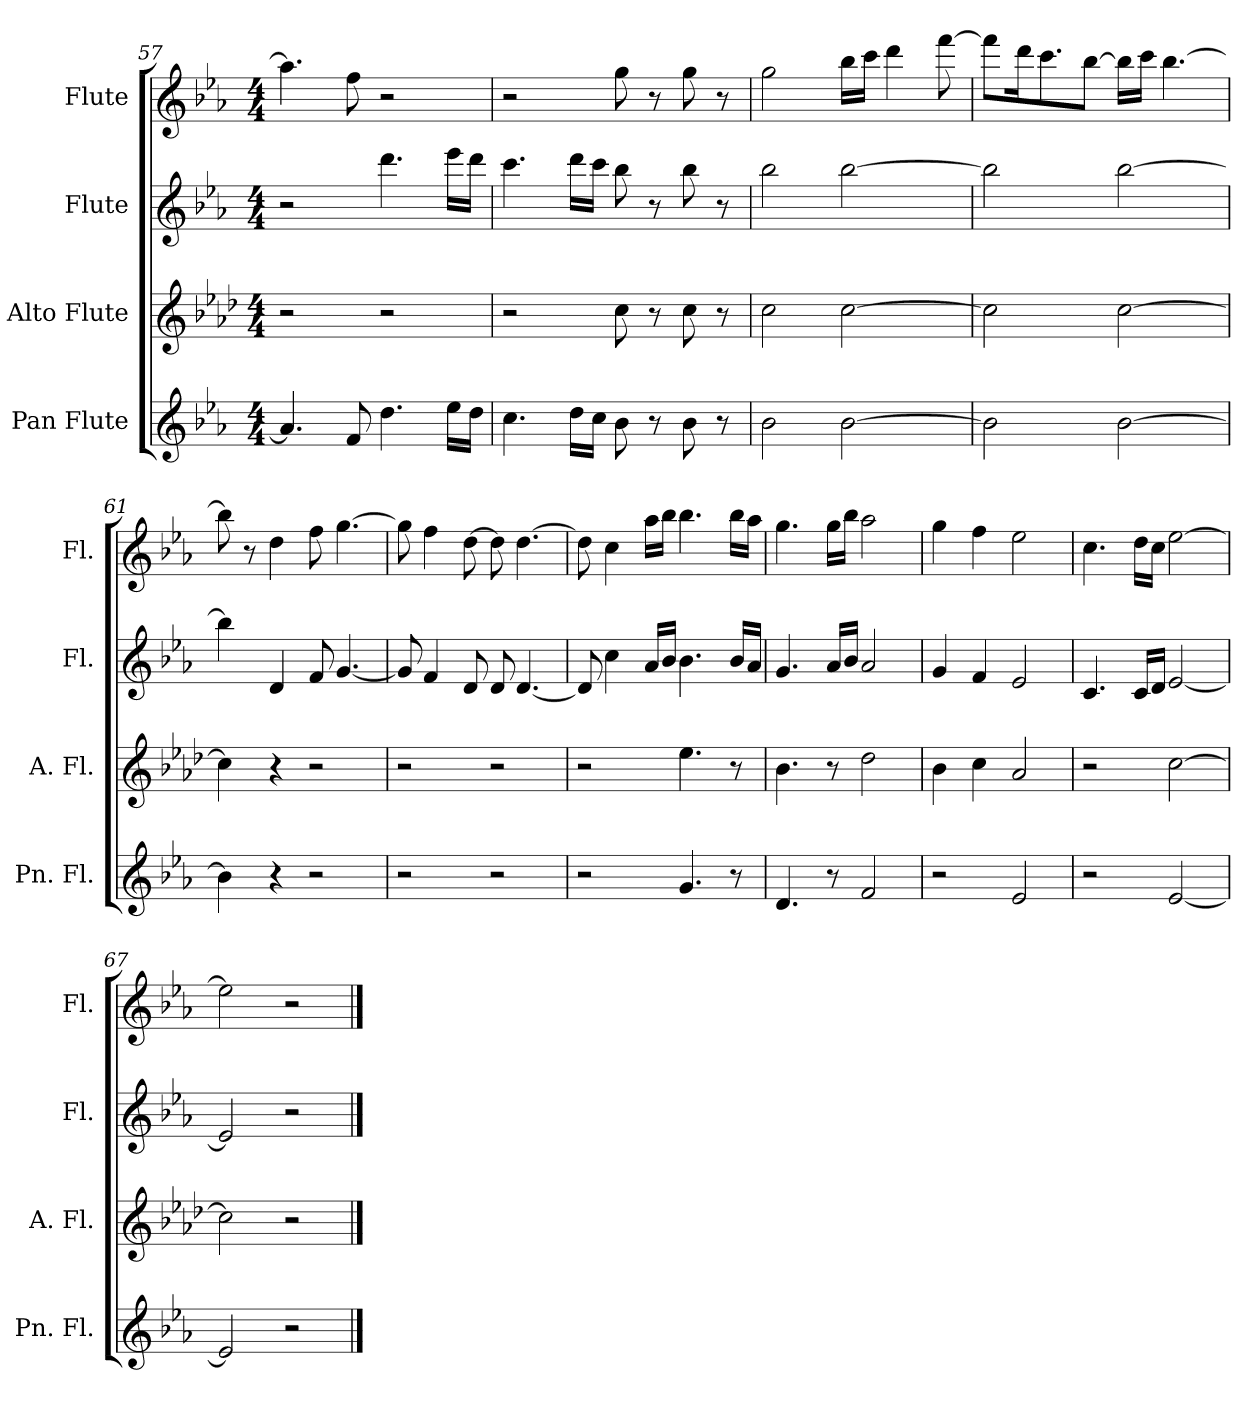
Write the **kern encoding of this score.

**kern	**kern	**kern	**kern
*part4	*part3	*part2	*part1
*staff4	*staff3	*staff2	*staff1
*I"Pan Flute	*I"Alto Flute	*I"Flute	*I"Flute
*I'Pn. Fl.	*I'A. Fl.	*I'Fl.	*I'Fl.
!!LO:LB:g=z
*clefG2	*clefG2	*clefG2	*clefG2
*	*ITrd3c5	*	*
*k[b-e-a-]	*k[b-e-a-]	*k[b-e-a-]	*k[b-e-a-]
*E-:	*E-:	*E-:	*E-:
*M4/4	*M4/4	*M4/4	*M4/4
=57	=57	=57	=57
4.a-/]	2r	2r	4.aa-\]
8f/	.	.	8ff\
4.dd\	2r	4.ddd\	2r
16ee-\LL	.	16eee-\LL	.
16dd\JJ	.	16ddd\JJ	.
=58	=58	=58	=58
4.cc\	2r	4.ccc\	2r
16dd\LL	.	16ddd\LL	.
16cc\JJ	.	16ccc\JJ	.
8b-\	8g\	8bb-\	8gg\
8r	8r	8r	8r
8b-\	8g\	8bb-\	8gg\
8r	8r	8r	8r
=59	=59	=59	=59
2b-\	2g\	2bb-\	2gg\
[2b-\	[2g\	[2bb-\	16bb-\LL
.	.	.	16ccc\JJ
.	.	.	4ddd\
.	.	.	[8fff\
=60	=60	=60	=60
2b-\]	2g\]	2bb-\]	8fff\L]
.	.	.	16ddd\K
.	.	.	8.ccc\
.	.	.	[8bb-\J
[2b-\	[2g\	[2bb-\	16bb-\LL]
.	.	.	16ccc\JJ
.	.	.	[4.bb-\
=61	=61	=61	=61
4b-\]	4g\]	4bb-\]	8bb-\]
.	.	.	8r
4r	4r	4d/	4dd\
2r	2r	8f/	8ff\
.	.	[4.g/	[4.gg\
!!LO:LB:g=z
=62	=62	=62	=62
2r	2r	8g/]	8gg\]
.	.	4f/	4ff\
.	.	8d/	[8dd\
2r	2r	8d/	8dd\]
.	.	[4.d/	[4.dd\
=63	=63	=63	=63
2r	2r	8d/]	8dd\]
.	.	4cc\	4cc\
.	.	16a-/LL	16aa-\LL
.	.	16b-/JJ	16bb-\JJ
4.g/	4.b-\	4.b-\	4.bb-\
8r	8r	16b-/LL	16bb-\LL
.	.	16a-/JJ	16aa-\JJ
=64	=64	=64	=64
4.d/	4.f\	4.g/	4.gg\
8r	8r	16a-/LL	16gg\LL
.	.	16b-/JJ	16bb-\JJ
2f/	2a-\	2a-/	2aa-\
=65	=65	=65	=65
2r	4f\	4g/	4gg\
.	4g\	4f/	4ff\
2e-/	2e-/	2e-/	2ee-\
=66	=66	=66	=66
2r	2r	4.c/	4.cc\
.	.	16c/LL	16dd\LL
.	.	16d/JJ	16cc\JJ
[2e-/	[2g\	[2e-/	[2ee-\
=67	=67	=67	=67
2e-/]	2g\]	2e-/]	2ee-\]
2r	2r	2r	2r
==	==	==	==
*-	*-	*-	*-
